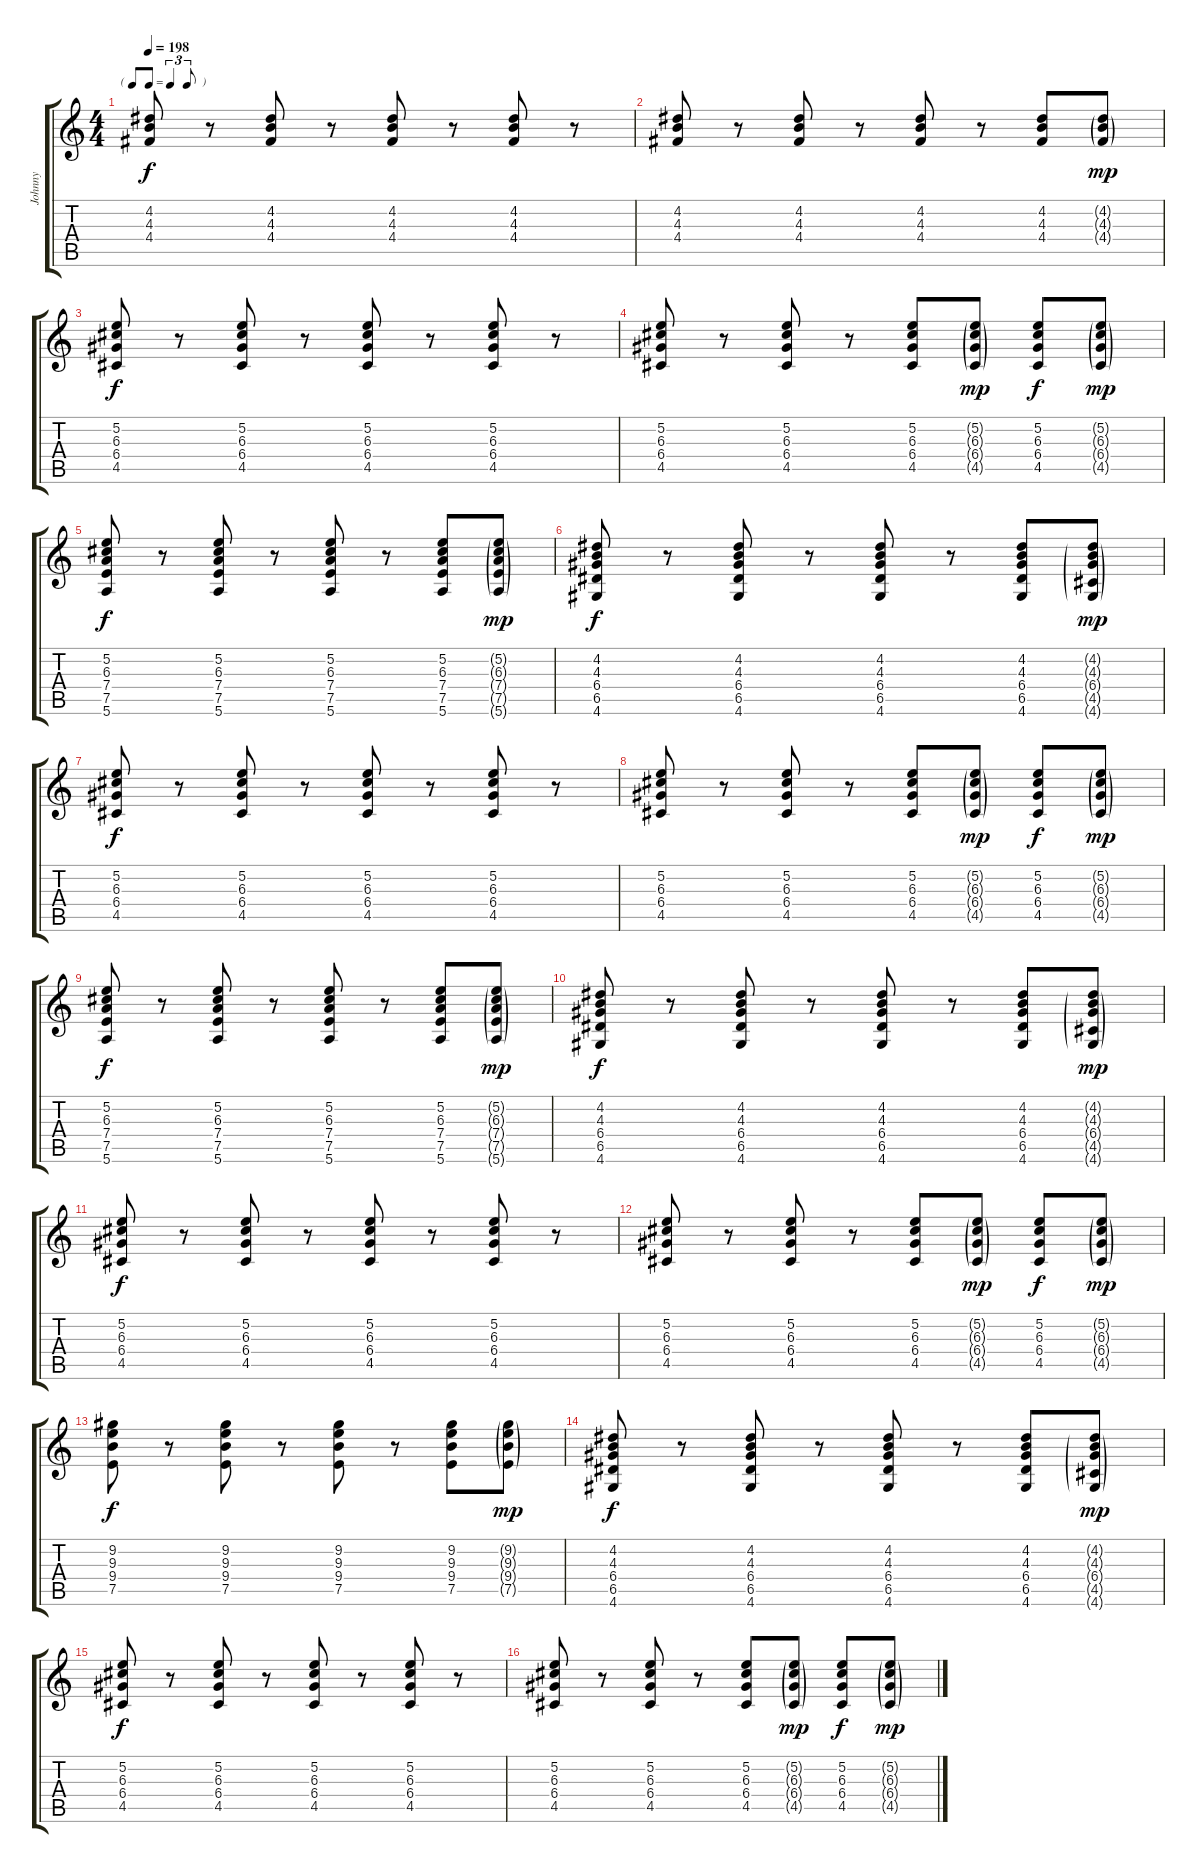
\track ("Johnny" "Johnny") {instrument electricguitarclean}
\staff {score tabs}
\tuning (E4 B3 G3 D3 A2 E2) {hide}
\ts (4 4)
\tf triplet8th
\tempo 198
\clef g2
\ks c
(4.2 4.3 4.4).8{dy f instrument electricguitarclean} r.8 (4.2 4.3 4.4).8 r.8 (4.2 4.3 4.4).8 r.8 (4.2 4.3 4.4).8 r.8 |
(4.2 4.3 4.4).8 r.8 (4.2 4.3 4.4).8 r.8 (4.2 4.3 4.4).8 r.8 (4.2 4.3 4.4).8 (4.2{g} 4.3{g} 4.4{g}).8{dy mp} |
(5.2 6.3 6.4 4.5).8{dy f} r.8 (5.2 6.3 6.4 4.5).8 r.8 (5.2 6.3 6.4 4.5).8 r.8 (5.2 6.3 6.4 4.5).8 r.8 |
(5.2 6.3 6.4 4.5).8 r.8 (5.2 6.3 6.4 4.5).8 r.8 (5.2 6.3 6.4 4.5).8 (5.2{g} 6.3{g} 6.4{g} 4.5{g}).8{dy mp} (5.2 6.3 6.4 4.5).8{dy f} (5.2{g} 6.3{g} 6.4{g} 4.5{g}).8{dy mp} |
(5.2 6.3 7.4 7.5 5.6).8{dy f} r.8 (5.2 6.3 7.4 7.5 5.6).8 r.8 (5.2 6.3 7.4 7.5 5.6).8 r.8 (5.2 6.3 7.4 7.5 5.6).8 (5.2{g} 6.3{g} 7.4{g} 7.5{g} 5.6{g}).8{dy mp} |
(4.2 4.3 6.4 6.5 4.6).8{dy f} r.8 (4.2 4.3 6.4 6.5 4.6).8 r.8 (4.2 4.3 6.4 6.5 4.6).8 r.8 (4.2 4.3 6.4 6.5 4.6).8 (4.2{g} 4.3{g} 6.4{g} 4.5{g} 4.6{g}).8{dy mp} |
(5.2 6.3 6.4 4.5).8{dy f} r.8 (5.2 6.3 6.4 4.5).8 r.8 (5.2 6.3 6.4 4.5).8 r.8 (5.2 6.3 6.4 4.5).8 r.8 |
(5.2 6.3 6.4 4.5).8 r.8 (5.2 6.3 6.4 4.5).8 r.8 (5.2 6.3 6.4 4.5).8 (5.2{g} 6.3{g} 6.4{g} 4.5{g}).8{dy mp} (5.2 6.3 6.4 4.5).8{dy f} (5.2{g} 6.3{g} 6.4{g} 4.5{g}).8{dy mp} |
(5.2 6.3 7.4 7.5 5.6).8{dy f} r.8 (5.2 6.3 7.4 7.5 5.6).8 r.8 (5.2 6.3 7.4 7.5 5.6).8 r.8 (5.2 6.3 7.4 7.5 5.6).8 (5.2{g} 6.3{g} 7.4{g} 7.5{g} 5.6{g}).8{dy mp} |
(4.2 4.3 6.4 6.5 4.6).8{dy f} r.8 (4.2 4.3 6.4 6.5 4.6).8 r.8 (4.2 4.3 6.4 6.5 4.6).8 r.8 (4.2 4.3 6.4 6.5 4.6).8 (4.2{g} 4.3{g} 6.4{g} 4.5{g} 4.6{g}).8{dy mp} |
(5.2 6.3 6.4 4.5).8{dy f} r.8 (5.2 6.3 6.4 4.5).8 r.8 (5.2 6.3 6.4 4.5).8 r.8 (5.2 6.3 6.4 4.5).8 r.8 |
(5.2 6.3 6.4 4.5).8 r.8 (5.2 6.3 6.4 4.5).8 r.8 (5.2 6.3 6.4 4.5).8 (5.2{g} 6.3{g} 6.4{g} 4.5{g}).8{dy mp} (5.2 6.3 6.4 4.5).8{dy f} (5.2{g} 6.3{g} 6.4{g} 4.5{g}).8{dy mp} |
(9.2 9.3 9.4 7.5).8{dy f} r.8 (9.2 9.3 9.4 7.5).8 r.8 (9.2 9.3 9.4 7.5).8 r.8 (9.2 9.3 9.4 7.5).8 (9.2{g} 9.3{g} 9.4{g} 7.5{g}).8{dy mp} |
(4.2 4.3 6.4 6.5 4.6).8{dy f} r.8 (4.2 4.3 6.4 6.5 4.6).8 r.8 (4.2 4.3 6.4 6.5 4.6).8 r.8 (4.2 4.3 6.4 6.5 4.6).8 (4.2{g} 4.3{g} 6.4{g} 4.5{g} 4.6{g}).8{dy mp} |
(5.2 6.3 6.4 4.5).8{dy f} r.8 (5.2 6.3 6.4 4.5).8 r.8 (5.2 6.3 6.4 4.5).8 r.8 (5.2 6.3 6.4 4.5).8 r.8 |
(5.2 6.3 6.4 4.5).8 r.8 (5.2 6.3 6.4 4.5).8 r.8 (5.2 6.3 6.4 4.5).8 (5.2{g} 6.3{g} 6.4{g} 4.5{g}).8{dy mp} (5.2 6.3 6.4 4.5).8{dy f} (5.2{g} 6.3{g} 6.4{g} 4.5{g}).8{dy mp}
